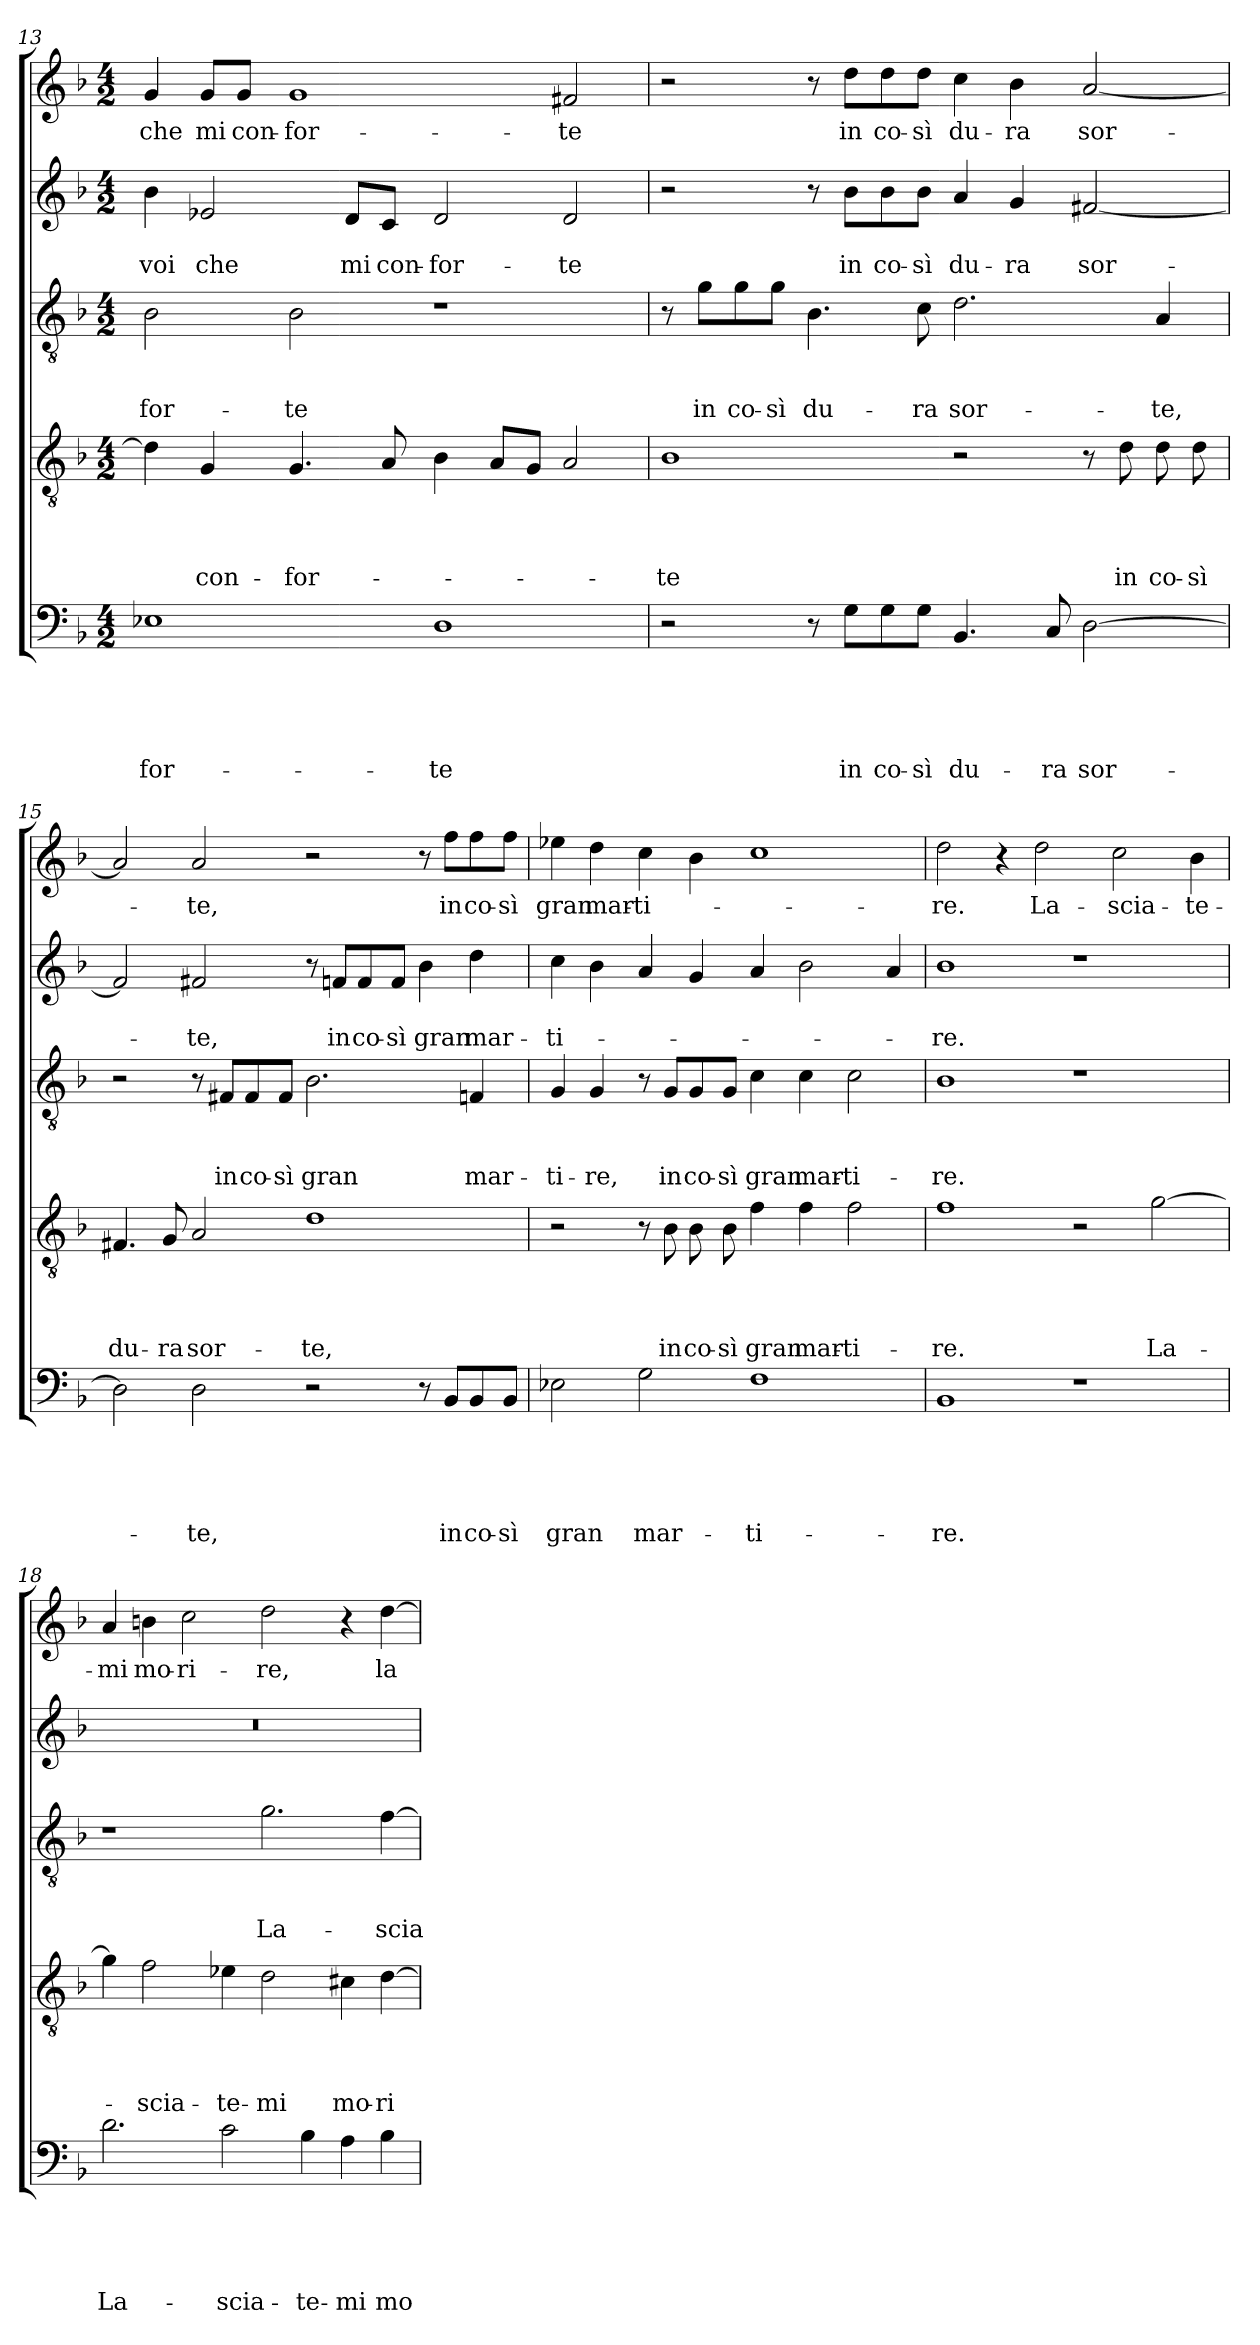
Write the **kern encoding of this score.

**kern	**text	**text	**text	**text	**text	**kern	**text	**text	**text	**text	**kern	**text	**text	**text	**kern	**text	**text	**kern	**text
*part5	*part5	*part5	*part5	*part5	*part5	*part4	*part4	*part4	*part4	*part4	*part3	*part3	*part3	*part3	*part2	*part2	*part2	*part1	*part1
*staff5	*staff5	*staff5	*staff5	*staff5	*staff5	*staff4	*staff4	*staff4	*staff4	*staff4	*staff3	*staff3	*staff3	*staff3	*staff2	*staff2	*staff2	*staff1	*staff1
!!LO:LB:g=z
*clefF4	*	*	*	*	*	*clefGv2	*	*	*	*	*clefGv2	*	*	*	*clefG2	*	*	*clefG2	*
*k[b-]	*	*	*	*	*	*k[b-]	*	*	*	*	*k[b-]	*	*	*	*k[b-]	*	*	*k[b-]	*
*d:	*	*	*	*	*	*d:	*	*	*	*	*d:	*	*	*	*d:	*	*	*d:	*
*M4/2	*	*	*	*	*	*M4/2	*	*	*	*	*M4/2	*	*	*	*M4/2	*	*	*M4/2	*
=13	=13	=13	=13	=13	=13	=13	=13	=13	=13	=13	=13	=13	=13	=13	=13	=13	=13	=13	=13
!	!	!	!	!	!LO:LY:b	!	!	!	!	!	!	!	!	!LO:LY:b	!	!	!LO:LY:b	!	!LO:LY:b
1E-X	.	.	.	.	-for-	4d\]	.	.	.	.	2B-\	.	.	-for-	4b-\	.	voi	4g/	che
!	!	!	!	!	!	!	!	!	!	!LO:LY:b	!	!	!	!	!	!	!LO:LY:b	!	!LO:LY:b
.	.	.	.	.	.	4G/	.	.	.	con-	.	.	.	.	2e-X/	.	che	8g/L	mi
!	!	!	!	!	!	!	!	!	!	!	!	!	!	!	!	!	!	!	!LO:LY:b
.	.	.	.	.	.	.	.	.	.	.	.	.	.	.	.	.	.	8g/J	con-
!	!	!	!	!	!	!	!	!	!	!LO:LY:b	!	!	!	!LO:LY:b	!	!	!	!	!LO:LY:b
.	.	.	.	.	.	4.G/	.	.	.	-for-	2B-\	.	.	-te	.	.	.	1g	-for-
!	!	!	!	!	!	!	!	!	!	!	!	!	!	!	!	!	!LO:LY:b	!	!
.	.	.	.	.	.	.	.	.	.	.	.	.	.	.	8d/L	.	mi	.	.
!	!	!	!	!	!	!	!	!	!	!	!	!	!	!	!	!	!LO:LY:b	!	!
.	.	.	.	.	.	8A/	.	.	.	.	.	.	.	.	8c/J	.	con-	.	.
!	!	!	!	!	!LO:LY:b	!	!	!	!	!	!	!	!	!	!	!	!LO:LY:b	!	!
1D	.	.	.	.	-te	4B-\	.	.	.	.	1r	.	.	.	2d/	.	-for-	.	.
.	.	.	.	.	.	8A/L	.	.	.	.	.	.	.	.	.	.	.	.	.
.	.	.	.	.	.	8G/J	.	.	.	.	.	.	.	.	.	.	.	.	.
!	!	!	!	!	!	!	!	!	!	!	!	!	!	!	!	!	!LO:LY:b	!	!LO:LY:b
.	.	.	.	.	.	2A/	.	.	.	.	.	.	.	.	2d/	.	-te	2f#X/	-te
=14	=14	=14	=14	=14	=14	=14	=14	=14	=14	=14	=14	=14	=14	=14	=14	=14	=14	=14	=14
!	!	!	!	!	!	!	!	!	!	!LO:LY:b	!	!	!	!	!	!	!	!	!
2r	.	.	.	.	.	1B-	.	.	.	-te	8r	.	.	.	2r	.	.	2r	.
!	!	!	!	!	!	!	!	!	!	!	!	!	!	!LO:LY:b	!	!	!	!	!
.	.	.	.	.	.	.	.	.	.	.	8g\L	.	.	in	.	.	.	.	.
!	!	!	!	!	!	!	!	!	!	!	!	!	!	!LO:LY:b	!	!	!	!	!
.	.	.	.	.	.	.	.	.	.	.	8g\	.	.	co-	.	.	.	.	.
!	!	!	!	!	!	!	!	!	!	!	!	!	!	!LO:LY:b	!	!	!	!	!
.	.	.	.	.	.	.	.	.	.	.	8g\J	.	.	-sì	.	.	.	.	.
!	!	!	!	!	!	!	!	!	!	!	!	!	!	!LO:LY:b	!	!	!	!	!
8r	.	.	.	.	.	.	.	.	.	.	4.B-\	.	.	du-	8r	.	.	8r	.
!	!	!	!	!	!LO:LY:b	!	!	!	!	!	!	!	!	!	!	!	!LO:LY:b	!	!LO:LY:b
8G\L	.	.	.	.	in	.	.	.	.	.	.	.	.	.	8b-\L	.	in	8dd\L	in
!	!	!	!	!	!LO:LY:b	!	!	!	!	!	!	!	!	!	!	!	!LO:LY:b	!	!LO:LY:b
8G\	.	.	.	.	co-	.	.	.	.	.	.	.	.	.	8b-\	.	co-	8dd\	co-
!	!	!	!	!	!LO:LY:b	!	!	!	!	!	!	!	!	!LO:LY:b	!	!	!LO:LY:b	!	!LO:LY:b
8G\J	.	.	.	.	-sì	.	.	.	.	.	8c\	.	.	-ra	8b-\J	.	-sì	8dd\J	-sì
!	!	!	!	!	!LO:LY:b	!	!	!	!	!	!	!	!	!LO:LY:b	!	!	!LO:LY:b	!	!LO:LY:b
4.BB-/	.	.	.	.	du-	2r	.	.	.	.	2.d\	.	.	sor-	4a/	.	du-	4cc\	du-
!	!	!	!	!	!	!	!	!	!	!	!	!	!	!	!	!	!LO:LY:b	!	!LO:LY:b
.	.	.	.	.	.	.	.	.	.	.	.	.	.	.	4g/	.	-ra	4b-\	-ra
!	!	!	!	!	!LO:LY:b	!	!	!	!	!	!	!	!	!	!	!	!	!	!
8C/	.	.	.	.	-ra	.	.	.	.	.	.	.	.	.	.	.	.	.	.
!	!	!	!	!	!LO:LY:b	!	!	!	!	!	!	!	!	!	!	!	!LO:LY:b	!	!LO:LY:b
[2D\	.	.	.	.	sor-	8r	.	.	.	.	.	.	.	.	[2f#X/	.	sor-	[2a/	sor-
!	!	!	!	!	!	!	!	!	!	!LO:LY:b	!	!	!	!	!	!	!	!	!
.	.	.	.	.	.	8d\	.	.	.	in	.	.	.	.	.	.	.	.	.
!	!	!	!	!	!	!	!	!	!	!LO:LY:b	!	!	!	!LO:LY:b	!	!	!	!	!
.	.	.	.	.	.	8d\	.	.	.	co-	4A/	.	.	-te,	.	.	.	.	.
!	!	!	!	!	!	!	!	!	!	!LO:LY:b	!	!	!	!	!	!	!	!	!
.	.	.	.	.	.	8d\	.	.	.	-sì	.	.	.	.	.	.	.	.	.
!!LO:LB:g=z
=15	=15	=15	=15	=15	=15	=15	=15	=15	=15	=15	=15	=15	=15	=15	=15	=15	=15	=15	=15
!	!	!	!	!	!	!	!	!	!	!LO:LY:b	!	!	!	!	!	!	!	!	!
2D\]	.	.	.	.	.	4.F#X/	.	.	.	du-	2r	.	.	.	2f#/]	.	.	2a/]	.
!	!	!	!	!	!	!	!	!	!	!LO:LY:b	!	!	!	!	!	!	!	!	!
.	.	.	.	.	.	8G/	.	.	.	-ra	.	.	.	.	.	.	.	.	.
!	!	!	!	!	!LO:LY:b	!	!	!	!	!LO:LY:b	!	!	!	!	!	!	!LO:LY:b	!	!LO:LY:b
2D\	.	.	.	.	-te,	2A/	.	.	.	sor-	8r	.	.	.	2f#X/	.	-te,	2a/	-te,
!	!	!	!	!	!	!	!	!	!	!	!	!	!	!LO:LY:b	!	!	!	!	!
.	.	.	.	.	.	.	.	.	.	.	8F#X/L	.	.	in	.	.	.	.	.
!	!	!	!	!	!	!	!	!	!	!	!	!	!	!LO:LY:b	!	!	!	!	!
.	.	.	.	.	.	.	.	.	.	.	8F#/	.	.	co-	.	.	.	.	.
!	!	!	!	!	!	!	!	!	!	!	!	!	!	!LO:LY:b	!	!	!	!	!
.	.	.	.	.	.	.	.	.	.	.	8F#/J	.	.	-sì	.	.	.	.	.
!	!	!	!	!	!	!	!	!	!	!LO:LY:b	!	!	!	!LO:LY:b	!	!	!	!	!
2r	.	.	.	.	.	1d	.	.	.	-te,	2.B-\	.	.	gran	8r	.	.	2r	.
!	!	!	!	!	!	!	!	!	!	!	!	!	!	!	!	!	!LO:LY:b	!	!
.	.	.	.	.	.	.	.	.	.	.	.	.	.	.	8fn/L	.	in	.	.
!	!	!	!	!	!	!	!	!	!	!	!	!	!	!	!	!	!LO:LY:b	!	!
.	.	.	.	.	.	.	.	.	.	.	.	.	.	.	8f/	.	co-	.	.
!	!	!	!	!	!	!	!	!	!	!	!	!	!	!	!	!	!LO:LY:b	!	!
.	.	.	.	.	.	.	.	.	.	.	.	.	.	.	8f/J	.	-sì	.	.
!	!	!	!	!	!	!	!	!	!	!	!	!	!	!	!	!	!LO:LY:b	!	!
8r	.	.	.	.	.	.	.	.	.	.	.	.	.	.	4b-\	.	gran	8r	.
!	!	!	!	!	!LO:LY:b	!	!	!	!	!	!	!	!	!	!	!	!	!	!LO:LY:b
8BB-/L	.	.	.	.	in	.	.	.	.	.	.	.	.	.	.	.	.	8ff\L	in
!	!	!	!	!	!LO:LY:b	!	!	!	!	!	!	!	!	!LO:LY:b	!	!	!LO:LY:b	!	!LO:LY:b
8BB-/	.	.	.	.	co-	.	.	.	.	.	4Fn/	.	.	mar-	4dd\	.	mar-	8ff\	co-
!	!	!	!	!	!LO:LY:b	!	!	!	!	!	!	!	!	!	!	!	!	!	!LO:LY:b
8BB-/J	.	.	.	.	-sì	.	.	.	.	.	.	.	.	.	.	.	.	8ff\J	-sì
=16	=16	=16	=16	=16	=16	=16	=16	=16	=16	=16	=16	=16	=16	=16	=16	=16	=16	=16	=16
!	!	!	!	!	!LO:LY:b	!	!	!	!	!	!	!	!	!LO:LY:b	!	!	!LO:LY:b	!	!LO:LY:b
2E-X\	.	.	.	.	gran	2r	.	.	.	.	4G/	.	.	-ti-	4cc\	.	-ti-	4ee-X\	gran
!	!	!	!	!	!	!	!	!	!	!	!	!	!	!LO:LY:b	!	!	!	!	!LO:LY:b
.	.	.	.	.	.	.	.	.	.	.	4G/	.	.	-re,	4b-\	.	.	4dd\	mar-
!	!	!	!	!	!LO:LY:b	!	!	!	!	!	!	!	!	!	!	!	!	!	!LO:LY:b
2G\	.	.	.	.	mar-	8r	.	.	.	.	8r	.	.	.	4a/	.	.	4cc\	-ti-
!	!	!	!	!	!	!	!	!	!	!LO:LY:b	!	!	!	!LO:LY:b	!	!	!	!	!
.	.	.	.	.	.	8B-\	.	.	.	in	8G/L	.	.	in	.	.	.	.	.
!	!	!	!	!	!	!	!	!	!	!LO:LY:b	!	!	!	!LO:LY:b	!	!	!	!	!
.	.	.	.	.	.	8B-\	.	.	.	co-	8G/	.	.	co-	4g/	.	.	4b-\	.
!	!	!	!	!	!	!	!	!	!	!LO:LY:b	!	!	!	!LO:LY:b	!	!	!	!	!
.	.	.	.	.	.	8B-\	.	.	.	-sì	8G/J	.	.	-sì	.	.	.	.	.
!	!	!	!	!	!LO:LY:b	!	!	!	!	!LO:LY:b	!	!	!	!LO:LY:b	!	!	!	!	!
1F	.	.	.	.	-ti-	4f\	.	.	.	gran	4c\	.	.	gran	4a/	.	.	1cc	.
!	!	!	!	!	!	!	!	!	!	!LO:LY:b	!	!	!	!LO:LY:b	!	!	!	!	!
.	.	.	.	.	.	4f\	.	.	.	mar-	4c\	.	.	mar-	2b-\	.	.	.	.
!	!	!	!	!	!	!	!	!	!	!LO:LY:b	!	!	!	!LO:LY:b	!	!	!	!	!
.	.	.	.	.	.	2f\	.	.	.	-ti-	2c\	.	.	-ti-	.	.	.	.	.
.	.	.	.	.	.	.	.	.	.	.	.	.	.	.	4a/	.	.	.	.
=17	=17	=17	=17	=17	=17	=17	=17	=17	=17	=17	=17	=17	=17	=17	=17	=17	=17	=17	=17
!	!	!	!	!	!LO:LY:b	!	!	!	!	!LO:LY:b	!	!	!	!LO:LY:b	!	!	!LO:LY:b	!	!LO:LY:b
1BB-	.	.	.	.	-re.	1f	.	.	.	-re.	1B-	.	.	-re.	1b-	.	-re.	2dd\	-re.
.	.	.	.	.	.	.	.	.	.	.	.	.	.	.	.	.	.	4r	.
!	!	!	!	!	!	!	!	!	!	!	!	!	!	!	!	!	!	!	!LO:LY:b
.	.	.	.	.	.	.	.	.	.	.	.	.	.	.	.	.	.	2dd\	La-
1r	.	.	.	.	.	2r	.	.	.	.	1r	.	.	.	1r	.	.	.	.
!	!	!	!	!	!	!	!	!	!	!	!	!	!	!	!	!	!	!	!LO:LY:b
.	.	.	.	.	.	.	.	.	.	.	.	.	.	.	.	.	.	2cc\	-scia-
!	!	!	!	!	!	!	!	!	!	!LO:LY:b	!	!	!	!	!	!	!	!	!
.	.	.	.	.	.	[2g\	.	.	.	La-	.	.	.	.	.	.	.	.	.
!	!	!	!	!	!	!	!	!	!	!	!	!	!	!	!	!	!	!	!LO:LY:b
.	.	.	.	.	.	.	.	.	.	.	.	.	.	.	.	.	.	4b-\	-te-
!!LO:PB:g=z
=18	=18	=18	=18	=18	=18	=18	=18	=18	=18	=18	=18	=18	=18	=18	=18	=18	=18	=18	=18
!	!	!	!	!	!LO:LY:b	!	!	!	!	!	!	!	!	!	!	!	!	!	!LO:LY:b
2.d\	.	.	.	.	La-	4g\]	.	.	.	.	1r	.	.	.	0r	.	.	4a/	-mi
!	!	!	!	!	!	!	!	!	!	!LO:LY:b	!	!	!	!	!	!	!	!	!LO:LY:b
.	.	.	.	.	.	2f\	.	.	.	-scia-	.	.	.	.	.	.	.	4bn\	mo-
!	!	!	!	!	!	!	!	!	!	!	!	!	!	!	!	!	!	!	!LO:LY:b
.	.	.	.	.	.	.	.	.	.	.	.	.	.	.	.	.	.	2cc\	-ri-
!	!	!	!	!	!LO:LY:b	!	!	!	!	!LO:LY:b	!	!	!	!	!	!	!	!	!
2c\	.	.	.	.	-scia-	4e-X\	.	.	.	-te-	.	.	.	.	.	.	.	.	.
!	!	!	!	!	!	!	!	!	!	!LO:LY:b	!	!	!	!LO:LY:b	!	!	!	!	!LO:LY:b
.	.	.	.	.	.	2d\	.	.	.	-mi	2.g\	.	.	La-	.	.	.	2dd\	-re,
!	!	!	!	!	!LO:LY:b	!	!	!	!	!	!	!	!	!	!	!	!	!	!
4B-\	.	.	.	.	-te-	.	.	.	.	.	.	.	.	.	.	.	.	.	.
!	!	!	!	!	!LO:LY:b	!	!	!	!	!LO:LY:b	!	!	!	!	!	!	!	!	!
4A\	.	.	.	.	-mi	4c#X\	.	.	.	mo-	.	.	.	.	.	.	.	4r	.
!	!	!	!	!	!LO:LY:b	!	!	!	!	!LO:LY:b	!	!	!	!LO:LY:b	!	!	!	!	!LO:LY:b
4B-\	.	.	.	.	mo-	[4d\	.	.	.	-ri-	[4f\	.	.	-scia-	.	.	.	[4dd\	la-
=	=	=	=	=	=	=	=	=	=	=	=	=	=	=	=	=	=	=	=
*-	*-	*-	*-	*-	*-	*-	*-	*-	*-	*-	*-	*-	*-	*-	*-	*-	*-	*-	*-
